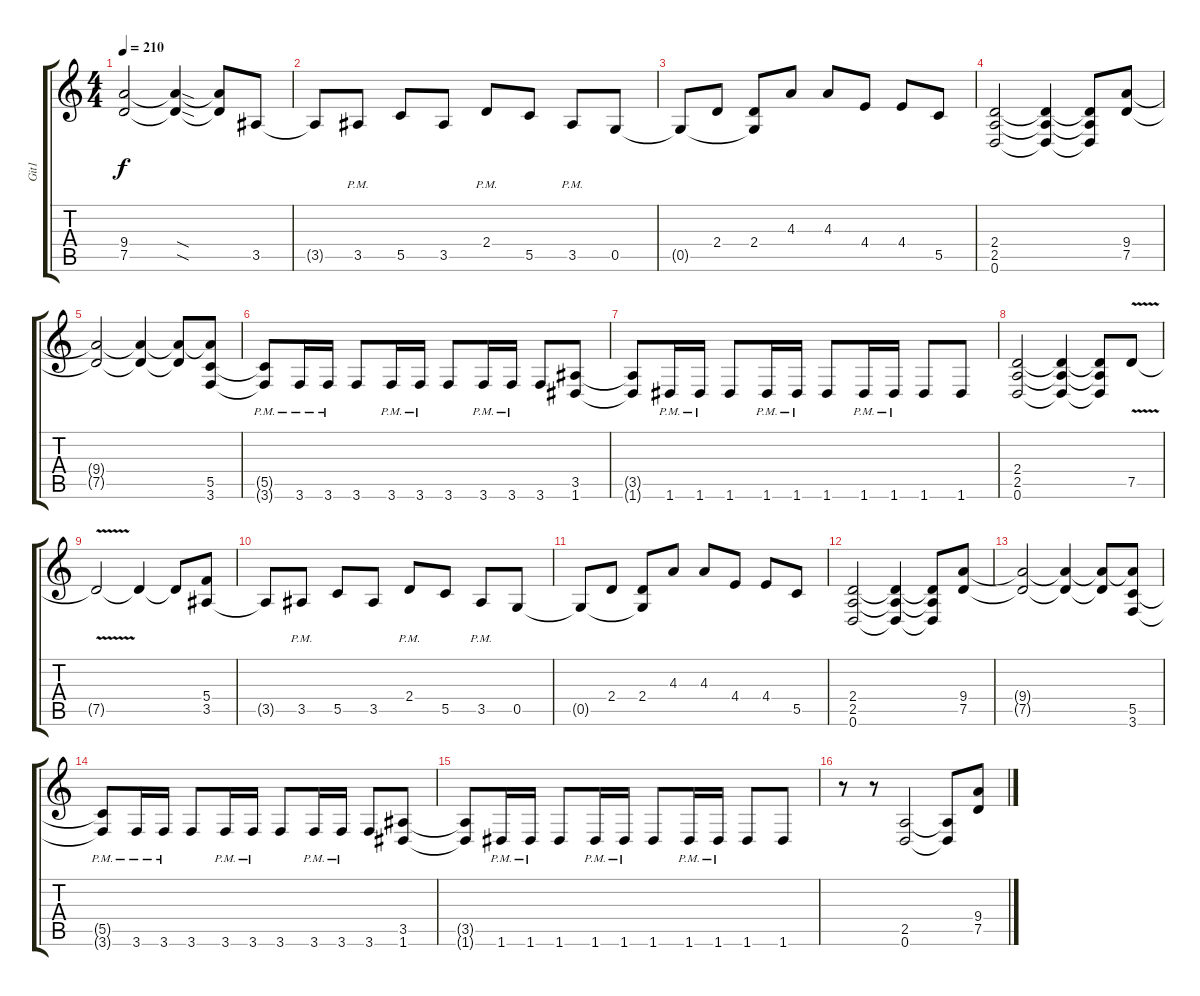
\track ("Git1" "Git1") {instrument distortionguitar}
\staff {score tabs}
\tuning (D4 A3 F3 C3 G2 D2) {hide}
\ts (4 4)
\tempo 210
\clef g2
\ks c
(9.4{t} 7.5{t}).2{dy f} (9.4{sod t} 7.5{sod t}).4 (9.4{t} 7.5{t}).8 3.5.8 |
3.5{t}.8 3.5{pm}.8 5.5.8 3.5.8 2.4{pm}.8 5.5.8 3.5{pm}.8 0.5.8 |
0.5{t}.8 2.4.8 (2.4 0.5{t}).8 4.3.8 4.3.8 4.4.8 4.4.8 5.5.8 |
(2.4 2.5 0.6).2 (2.4{t} 2.5{t} 0.6{t}).4 (2.4{t} 2.5{t} 0.6{t}).8 (9.4 7.5).8 |
(9.4{t} 7.5{t}).2 (9.4{t} 7.5{t}).4 (9.4{t} 7.5{t}).8 (9.4{t} 5.5 3.6).8 |
(5.5{t} 3.6{pm t}).8 3.6{pm}.16 3.6{pm}.16 3.6.8 3.6{pm}.16 3.6{pm}.16 3.6.8 3.6{pm}.16 3.6{pm}.16 3.6.8 (3.5 1.6).8 |
(3.5{t} 1.6{t}).8 1.6{pm}.16 1.6{pm}.16 1.6.8 1.6{pm}.16 1.6{pm}.16 1.6.8 1.6{pm}.16 1.6{pm}.16 1.6.8 1.6.8 |
(2.4 2.5 0.6).2 (2.4{t} 2.5{t} 0.6{t}).4 (2.4{t} 2.5{t} 0.6{t}).8 7.5{v}.8 |
7.5{t}.2 7.5{t}.4 7.5{t}.8 (5.4 3.5).8 |
3.5{t}.8 3.5{pm}.8 5.5.8 3.5.8 2.4{pm}.8 5.5.8 3.5{pm}.8 0.5.8 |
0.5{t}.8 2.4.8 (2.4 0.5{t}).8 4.3.8 4.3.8 4.4.8 4.4.8 5.5.8 |
(2.4 2.5 0.6).2 (2.4{t} 2.5{t} 0.6{t}).4 (2.4{t} 2.5{t} 0.6{t}).8 (9.4 7.5).8 |
(9.4{t} 7.5{t}).2 (9.4{t} 7.5{t}).4 (9.4{t} 7.5{t}).8 (9.4{t} 5.5 3.6).8 |
(5.5{t} 3.6{pm t}).8 3.6{pm}.16 3.6{pm}.16 3.6.8 3.6{pm}.16 3.6{pm}.16 3.6.8 3.6{pm}.16 3.6{pm}.16 3.6.8 (3.5 1.6).8 |
(3.5{t} 1.6{t}).8 1.6{pm}.16 1.6{pm}.16 1.6.8 1.6{pm}.16 1.6{pm}.16 1.6.8 1.6{pm}.16 1.6{pm}.16 1.6.8 1.6.8 |
r.8 r.8 (2.5 0.6).2 (2.5{t} 0.6{t}).8 (9.4 7.5).8
